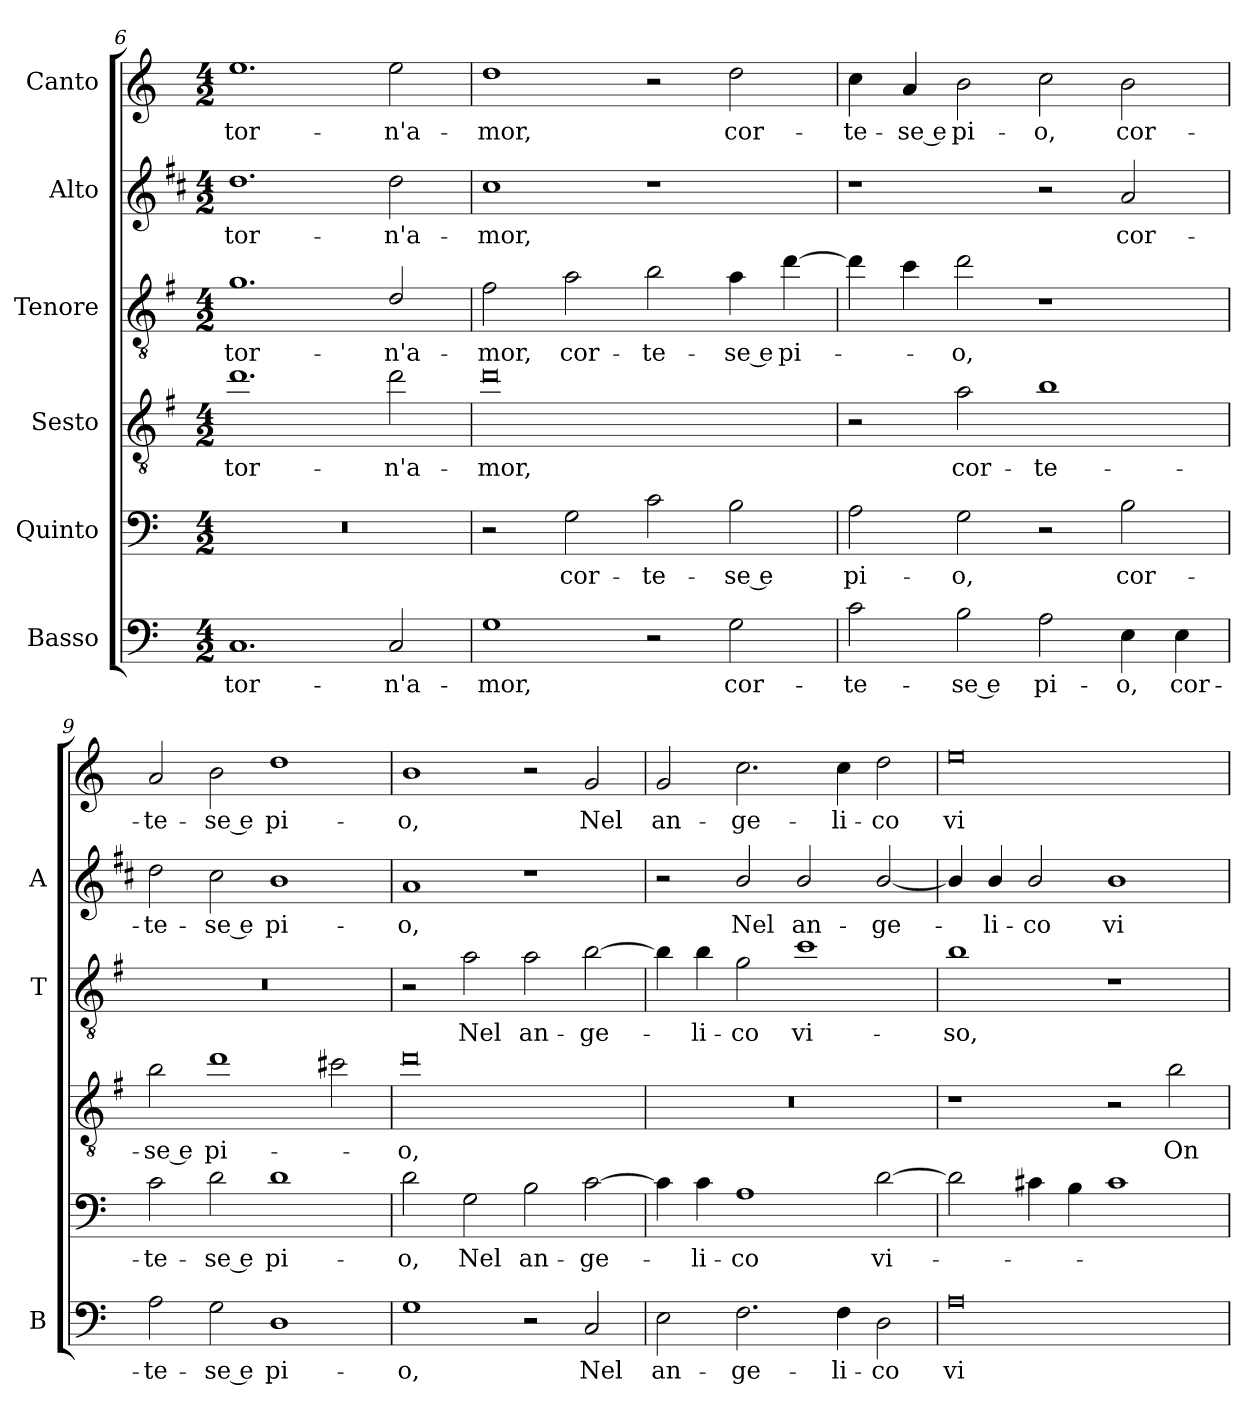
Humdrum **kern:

**kern	**text	**kern	**text	**kern	**text	**kern	**text	**kern	**text	**kern	**text
*part6	*part6	*part5	*part5	*part4	*part4	*part3	*part3	*part2	*part2	*part1	*part1
*staff6	*staff6	*staff5	*staff5	*staff4	*staff4	*staff3	*staff3	*staff2	*staff2	*staff1	*staff1
*I"Basso	*	*I"Quinto	*	*I"Sesto	*	*I"Tenore	*	*I"Alto	*	*I"Canto	*
*I'B	*	*	*	*	*	*I'T	*	*I'A	*	*	*
!!LO:LB:g=z
*clefF4	*	*clefF4	*	*clefGv2	*	*clefGv2	*	*clefG2	*	*clefG2	*
*	*	*	*	*ITrd4c7	*	*ITrd4c7	*	*ITrd1c2	*	*	*
*k[]	*	*k[]	*	*k[]	*	*k[]	*	*k[]	*	*k[]	*
*C:	*	*C:	*	*C:	*	*C:	*	*C:	*	*C:	*
*M4/2	*	*M4/2	*	*M4/2	*	*M4/2	*	*M4/2	*	*M4/2	*
=6	=6	=6	=6	=6	=6	=6	=6	=6	=6	=6	=6
!	!LO:LY:b	!	!	!	!LO:LY:b	!	!LO:LY:b	!	!LO:LY:b	!	!LO:LY:b
1.C	-tor-	0r	.	1.g	-tor-	1.c	-tor-	1.cc	-tor-	1.ee	-tor-
!	!LO:LY:b	!	!	!	!LO:LY:b	!	!LO:LY:b	!	!LO:LY:b	!	!LO:LY:b
2C/	-n'a-	.	.	2g\	-n'a-	2G/	-n'a-	2cc\	-n'a-	2ee\	-n'a-
=7	=7	=7	=7	=7	=7	=7	=7	=7	=7	=7	=7
!	!LO:LY:b	!	!	!	!LO:LY:b	!	!LO:LY:b	!	!LO:LY:b	!	!LO:LY:b
1G	-mor,	2r	.	0g	-mor,	2B\	-mor,	1b	-mor,	1dd	-mor,
!	!	!	!LO:LY:b	!	!	!	!LO:LY:b	!	!	!	!
.	.	2G\	cor-	.	.	2d\	cor-	.	.	.	.
!	!	!	!LO:LY:b	!	!	!	!LO:LY:b	!	!	!	!
2r	.	2c\	-te-	.	.	2e\	-te-	1r	.	2r	.
!	!LO:LY:b	!	!LO:LY:b	!	!	!	!LO:LY:b	!	!	!	!LO:LY:b
2G\	cor-	2B\	-se e	.	.	4d\	-se e	.	.	2dd\	cor-
!	!	!	!	!	!	!	!LO:LY:b	!	!	!	!
.	.	.	.	.	.	[4g\	pi-	.	.	.	.
=8	=8	=8	=8	=8	=8	=8	=8	=8	=8	=8	=8
!	!LO:LY:b	!	!LO:LY:b	!	!	!	!	!	!	!	!LO:LY:b
2c\	-te-	2A\	pi-	2r	.	4g\]	.	1r	.	4cc\	-te-
!	!	!	!	!	!	!	!	!	!	!	!LO:LY:b
.	.	.	.	.	.	4f\	.	.	.	4a/	-se e
!	!LO:LY:b	!	!LO:LY:b	!	!LO:LY:b	!	!LO:LY:b	!	!	!	!LO:LY:b
2B\	-se e	2G\	-o,	2d\	cor-	2g\	-o,	.	.	2b\	pi-
!	!LO:LY:b	!	!	!	!LO:LY:b	!	!	!	!	!	!LO:LY:b
2A\	pi-	2r	.	1e	-te-	1r	.	2r	.	2cc\	-o,
!	!LO:LY:b	!	!LO:LY:b	!	!	!	!	!	!LO:LY:b	!	!LO:LY:b
4E\	-o,	2B\	cor-	.	.	.	.	2g/	cor-	2b\	cor-
!	!LO:LY:b	!	!	!	!	!	!	!	!	!	!
4E\	cor-	.	.	.	.	.	.	.	.	.	.
=9	=9	=9	=9	=9	=9	=9	=9	=9	=9	=9	=9
!	!LO:LY:b	!	!LO:LY:b	!	!LO:LY:b	!	!	!	!LO:LY:b	!	!LO:LY:b
2A\	-te-	2c\	-te-	2e\	-se e	0r	.	2cc\	-te-	2a/	-te-
!	!LO:LY:b	!	!LO:LY:b	!	!LO:LY:b	!	!	!	!LO:LY:b	!	!LO:LY:b
2G\	-se e	2d\	-se e	1g	pi-	.	.	2b\	-se e	2b\	-se e
!	!LO:LY:b	!	!LO:LY:b	!	!	!	!	!	!LO:LY:b	!	!LO:LY:b
1D	pi-	1d	pi-	.	.	.	.	1a	pi-	1dd	pi-
.	.	.	.	2f#X\	.	.	.	.	.	.	.
=10	=10	=10	=10	=10	=10	=10	=10	=10	=10	=10	=10
!	!LO:LY:b	!	!LO:LY:b	!	!LO:LY:b	!	!	!	!LO:LY:b	!	!LO:LY:b
1G	-o,	2d\	-o,	0g	-o,	2r	.	1g	-o,	1b	-o,
!	!	!	!LO:LY:b	!	!	!	!LO:LY:b	!	!	!	!
.	.	2G\	Nel	.	.	2d\	Nel	.	.	.	.
!	!	!	!LO:LY:b	!	!	!	!LO:LY:b	!	!	!	!
2r	.	2B\	an-	.	.	2d\	an-	1r	.	2r	.
!	!LO:LY:b	!	!LO:LY:b	!	!	!	!LO:LY:b	!	!	!	!LO:LY:b
2C/	Nel	[2c\	-ge-	.	.	[2e\	-ge-	.	.	2g/	Nel
!!LO:PB:g=z
=11	=11	=11	=11	=11	=11	=11	=11	=11	=11	=11	=11
!	!LO:LY:b	!	!	!	!	!	!	!	!	!	!LO:LY:b
2E\	an-	4c\]	.	0r	.	4e\]	.	2r	.	2g/	an-
!	!	!	!LO:LY:b	!	!	!	!LO:LY:b	!	!	!	!
.	.	4c\	-li-	.	.	4e\	-li-	.	.	.	.
!	!LO:LY:b	!	!LO:LY:b	!	!	!	!LO:LY:b	!	!LO:LY:b	!	!LO:LY:b
2.F\	-ge-	1A	-co	.	.	2c\	-co	2a/	Nel	2.cc\	-ge-
!	!	!	!	!	!	!	!LO:LY:b	!	!LO:LY:b	!	!
.	.	.	.	.	.	1f	vi-	2a/	an-	.	.
!	!LO:LY:b	!	!	!	!	!	!	!	!	!	!LO:LY:b
4F\	-li-	.	.	.	.	.	.	.	.	4cc\	-li-
!	!LO:LY:b	!	!LO:LY:b	!	!	!	!	!	!LO:LY:b	!	!LO:LY:b
2D\	-co	[2d\	vi-	.	.	.	.	[2a/	-ge-	2dd\	-co
=12	=12	=12	=12	=12	=12	=12	=12	=12	=12	=12	=12
!	!LO:LY:b	!	!	!	!	!	!LO:LY:b	!	!	!	!LO:LY:b
0A	vi-	2d\]	.	1r	.	1e	-so,	4a/]	.	0ee	vi-
!	!	!	!	!	!	!	!	!	!LO:LY:b	!	!
.	.	.	.	.	.	.	.	4a/	-li-	.	.
!	!	!	!	!	!	!	!	!	!LO:LY:b	!	!
.	.	4c#X\	.	.	.	.	.	2a/	-co	.	.
.	.	4B\	.	.	.	.	.	.	.	.	.
!	!	!	!	!	!	!	!	!	!LO:LY:b	!	!
.	.	1c#	.	2r	.	1r	.	1a	vi-	.	.
!	!	!	!	!	!LO:LY:b	!	!	!	!	!	!
.	.	.	.	2e\	On-	.	.	.	.	.	.
=	=	=	=	=	=	=	=	=	=	=	=
*-	*-	*-	*-	*-	*-	*-	*-	*-	*-	*-	*-
